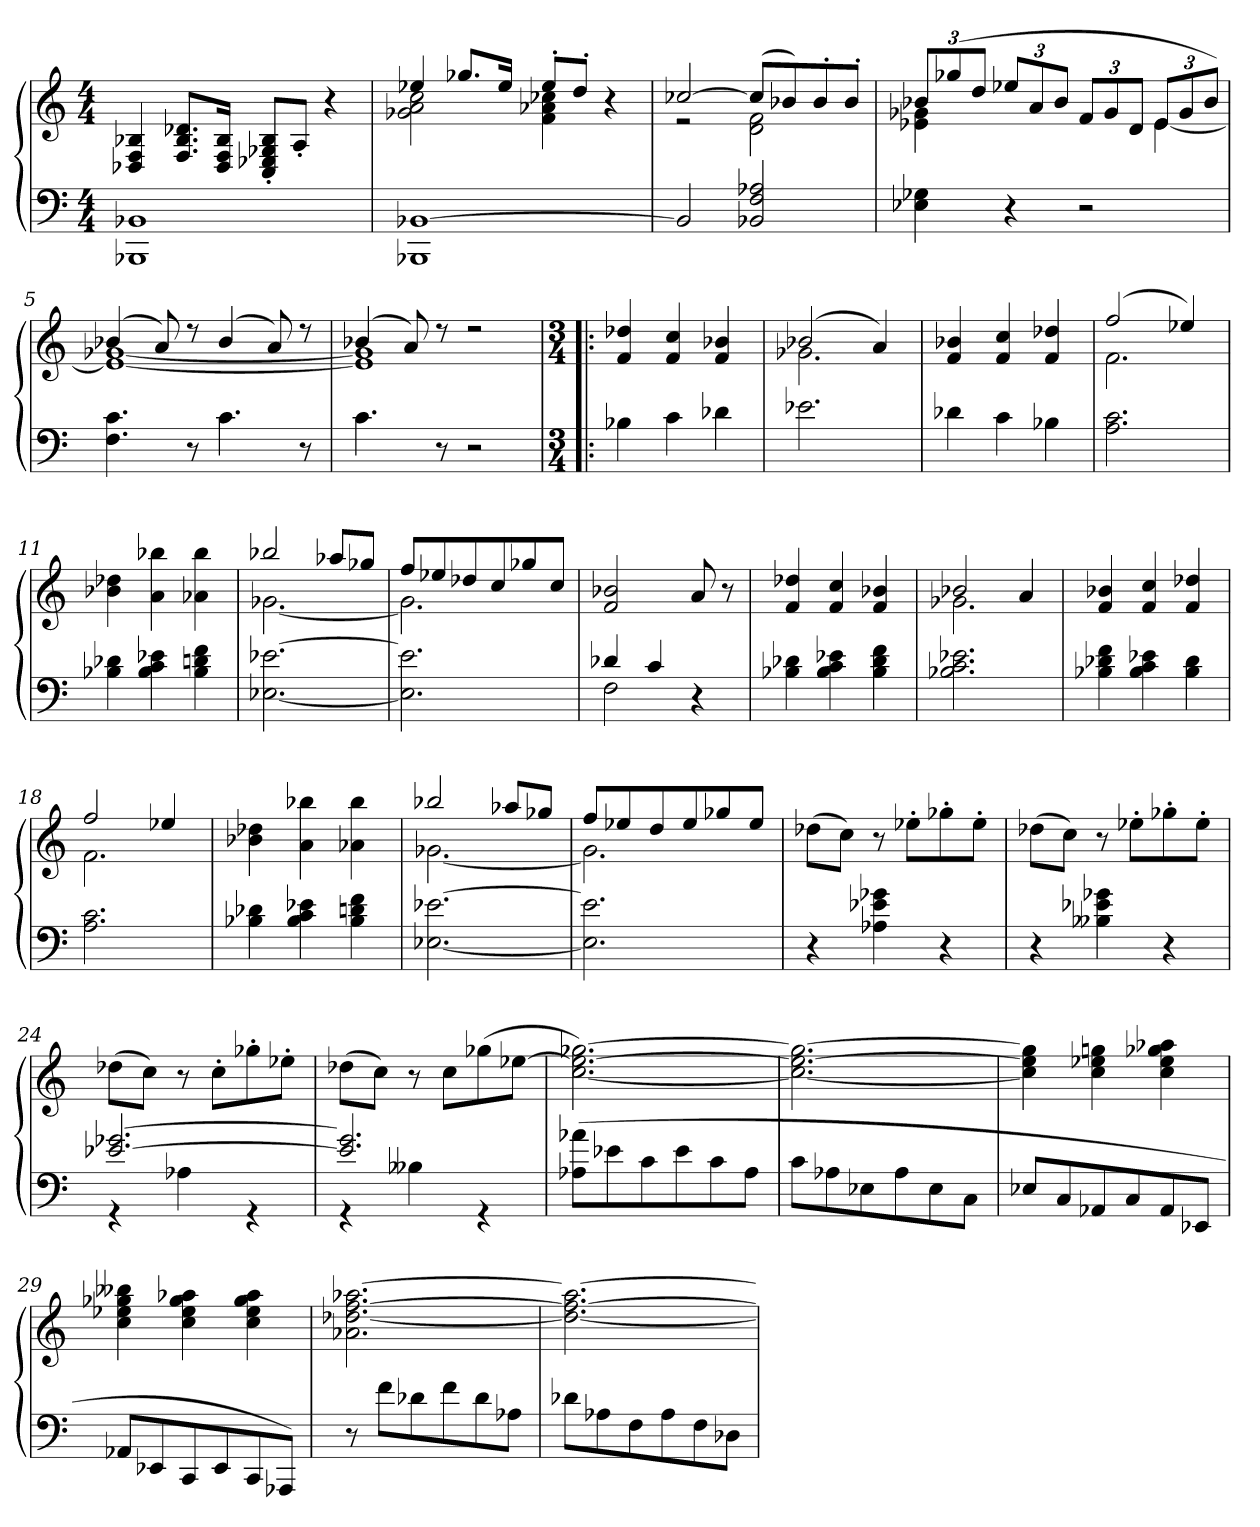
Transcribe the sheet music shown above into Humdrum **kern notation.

**kern	**kern
*part1	*part1
*staff2	*staff1
*clefF4	*clefG2
*k[]	*k[]
*M4/4	*M4/4
*MM40	*MM40
=1	=1
1BBB-X 1BB-X	4D-X/ 4F/ 4B-X/
.	8.F/ 8.B-/ 8.d-X/L
.	16D-/ 16F/ 16B-/Jk
.	8C'/ 8E-X'/ 8G-X'/ 8B-'/L
.	8A'/J
.	4r
=2	=2
*	*^
1BBB-X [1BB-X	4ee-X/	2g-X\ 2a\ 2cc\
.	8.gg-X/L	.
.	16ee-/Jk	.
.	8ee-'/L	4f\ 4a-X\ 4cc-X\
.	8dd'/J	.
.	4r	4ryy
=3	=3	=3
2BB-/]	[2cc-X/	2r
2BB-X/ 2F/ 2A-X/	(8cc-/L]	2d\ 2f\
.	8b-X/)	.
.	8b-'/	.
.	8b-'/J	.
=4	=4	=4
4E-X\ 4G-X\	12b-X/L	4e-X\ 4g-X\
.	(12gg-X/	.
.	12dd/J	.
4r	12ee-X/L	2ryy
.	12a/	.
.	12b-/J	.
2r	12f/L	.
.	12g-/	.
.	12d/J	.
.	12e-/L	[4e-\
.	12g-/	.
.	12b-/J)	.
=5	=5	=5
4.F\ 4.c\	(4b-X/	1e-_ [1g-X
.	8a/)	.
8r	8r	.
4.c\	(4b-/	.
.	8a/)	.
8r	8r	.
=6	=6	=6
4.c\	(4b-X/	1e-] 1g-]
.	8a/)	.
8r	8r	.
2r	2r	.
*	*v	*v
=7!|:	=7!|:
*M3/4	*M3/4
*	*MM120
4B-X\	4f/ 4dd-X/
4c\	4f/ 4cc/
4d-X\	4f/ 4b-X/
=8	=8
*	*^
2.e-X\	(2b-X/	2.g-X\
.	4a/)	.
*	*v	*v
=9	=9
4d-X\	4f/ 4b-X/
4c\	4f/ 4cc/
4B-X\	4f/ 4dd-X/
=10	=10
*	*^
2.A\ 2.c\	(2ff/	2.f\
.	4ee-X/)	.
*	*v	*v
=11	=11
4B-X\ 4d-X\	4b-X\ 4dd-X\
4B-\ 4c\ 4e-X\	4a\ 4bb-X\
4B-\ 4dn\ 4f\	4a-X\ 4bb-\
=12	=12
*	*^
[2.E-X\ [2.e-X\	2bb-X/	[2.g-X\
.	8aa-X/L	.
.	8gg-X/J	.
=13	=13	=13
2.E-]\ 2.e-]\	8ff/L	2.g-\]
.	8ee-X/	.
.	8dd-X/	.
.	8cc/	.
.	8gg-X/	.
.	8cc/J	.
*	*v	*v
=14	=14
*^	*
4d-X/	2F\	2f/ 2b-X/
4c/	.	.
4r	4ryy	8a/
.	.	8r
*v	*v	*
=15	=15
4B-X\ 4d-X\	4f/ 4dd-X/
4B-\ 4c\ 4e-X\	4f/ 4cc/
4B-\ 4d-\ 4f\	4f/ 4b-X/
=16	=16
*	*^
2.B-X\ 2.c\ 2.e-X\	2b-X/	2.g-X\
.	4a/	.
*	*v	*v
=17	=17
4B-X\ 4d-X\ 4f\	4f/ 4b-X/
4B-\ 4c\ 4e-X\	4f/ 4cc/
4B-\ 4d-\	4f/ 4dd-X/
=18	=18
*	*^
2.A\ 2.c\	2ff/	2.f\
.	4ee-X/	.
*	*v	*v
=19	=19
4B-X\ 4d-X\	4b-X\ 4dd-X\
4B-\ 4c\ 4e-X\	4a\ 4bb-X\
4B-\ 4dn\ 4f\	4a-X\ 4bb-\
=20	=20
*	*^
[2.E-X\ [2.e-X\	2bb-X/	[2.g-X\
.	8aa-X/L	.
.	8gg-X/J	.
=21	=21	=21
2.E-]\ 2.e-]\	8ff/L	2.g-\]
.	8ee-X/	.
.	8dd/	.
.	8ee-/	.
.	8gg-X/	.
.	8ee-/J	.
*	*v	*v
=22	=22
4r	(8dd-X\L
.	8cc\J)
4A-X\ 4e-X\ 4g-X\	8r
.	8ee-X'\L
4r	8gg-X'\
.	8ee-'\J
=23	=23
4r	(8dd-X\L
.	8cc\J)
4B--X\ 4e-X\ 4g-X\	8r
.	8ee-X'\L
4r	8gg-X'\
.	8ee-'\J
=24	=24
*^	*
[2.e-X/ [2.g-X/	4r	(8dd-X\L
.	.	8cc\J)
.	4A-X\	8r
.	.	8cc'\L
.	4r	8gg-X'\
.	.	8ee-X'\J
=25	=25	=25
2.e-]/ 2.g-]/	4r	(8dd-X\L
.	.	8cc\J)
.	4B--X\	8r
.	.	8cc\L
.	4r	(8gg-X\
.	.	[8ee-X\J
*v	*v	*
=26	=26
(8A-X\ 8a-X\L	[2.cc\ 2.ee-_\ [2.gg-X\)
8e-X\	.
8c\	.
8e-\	.
8c\	.
8A-\J	.
=27	=27
8c\L	2.cc_\ 2.ee-_\ 2.gg-_\
8A-X\	.
8E-X\	.
8A-\	.
8E-\	.
8C\J	.
=28	=28
8E-X/L	4cc]\ 4ee-]\ 4gg-]\
8C/	.
8AA-X/	4cc\ 4ee-X\ 4ggn\
8C/	.
8AA-/	4cc\ 4ee-\ 4gg-X\ 4aa-X\
8EE-X/J	.
=29	=29
8AA-X/L	4cc\ 4ee-X\ 4gg-X\ 4bb--X\
8EE-X/	.
8CC/	4cc\ 4ee-\ 4gg-\ 4aa-X\
8EE-/	.
8CC/	4cc\ 4ee-\ 4gg-\ 4aa-\
8AAA-X/J)	.
=30	=30
8r	2.a-X\ [2.dd-X\ [2.ff\ [2.aa-X\
8f\L	.
8d-X\	.
8f\	.
8d-\	.
8A-X\J	.
=31	=31
8d-X\L	2.dd-_\ 2.ff_\ 2.aa-_\
8A-X\	.
8F\	.
8A-\	.
8F\	.
8D-X\J	.
=	=
*-	*-
